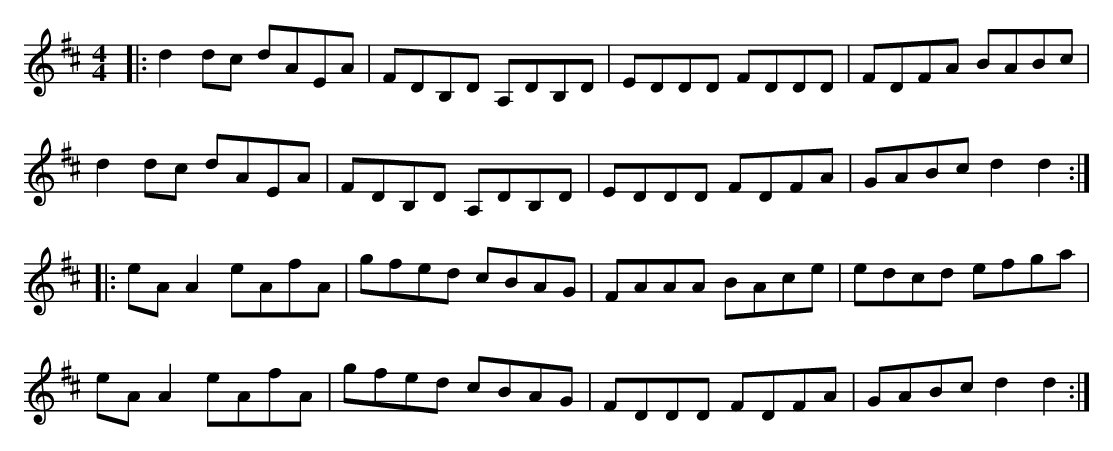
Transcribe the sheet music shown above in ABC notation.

X:1
M:4/4
K:D
|:d2dc dAEA|FDB,D A,DB,D|EDDD FDDD|FDFA BABc|
d2dc dAEA|FDB,D A,DB,D|EDDD FDFA|GABc d2d2:|
|:eAA2 eAfA|gfed cBAG|FAAA BAce|edcd efga|
eAA2 eAfA|gfed cBAG|FDDD FDFA|GABc d2d2:|
